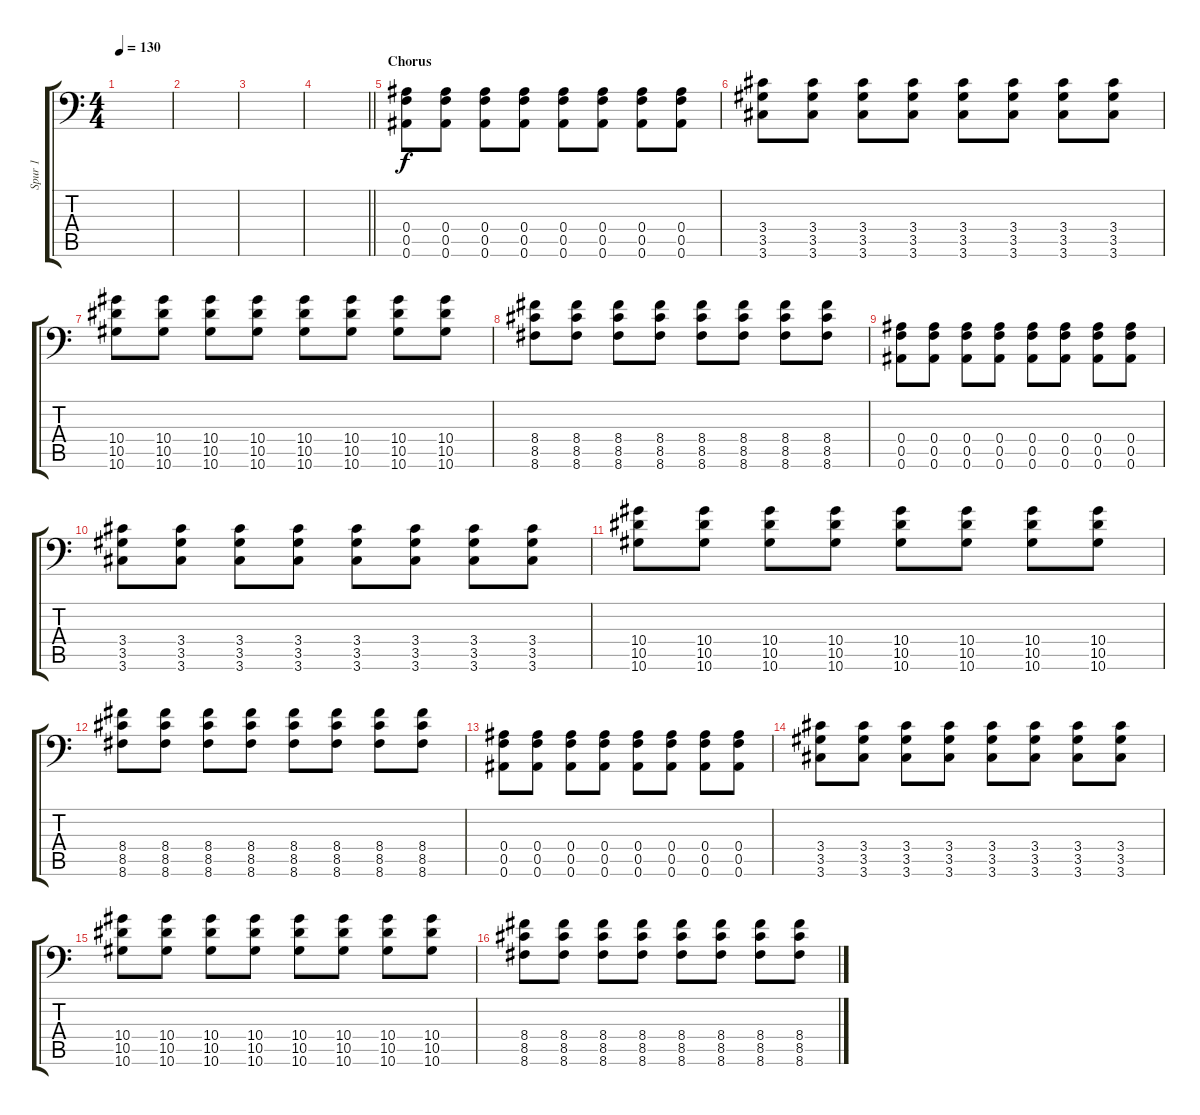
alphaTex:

\track ("Spur 1" "Spur 1") {instrument distortionguitar}
\staff {score tabs}
\tuning (C4 G3 Eb3 Bb2 F2 Bb1) {hide}
\ts (4 4)
\tempo 130
\clef f4
\ks c
|
|
|
\barLineRight lightlight
|
\section ("" "Chorus")
(0.4 0.5 0.6).8{dy f balance 0 instrument distortionguitar} (0.4 0.5 0.6).8 (0.4 0.5 0.6).8 (0.4 0.5 0.6).8 (0.4 0.5 0.6).8 (0.4 0.5 0.6).8 (0.4 0.5 0.6).8 (0.4 0.5 0.6).8 |
(3.4 3.5 3.6).8 (3.4 3.5 3.6).8 (3.4 3.5 3.6).8 (3.4 3.5 3.6).8 (3.4 3.5 3.6).8 (3.4 3.5 3.6).8 (3.4 3.5 3.6).8 (3.4 3.5 3.6).8 |
(10.4 10.5 10.6).8 (10.4 10.5 10.6).8 (10.4 10.5 10.6).8 (10.4 10.5 10.6).8 (10.4 10.5 10.6).8 (10.4 10.5 10.6).8 (10.4 10.5 10.6).8 (10.4 10.5 10.6).8 |
(8.4 8.5 8.6).8 (8.4 8.5 8.6).8 (8.4 8.5 8.6).8 (8.4 8.5 8.6).8 (8.4 8.5 8.6).8 (8.4 8.5 8.6).8 (8.4 8.5 8.6).8 (8.4 8.5 8.6).8 |
(0.4 0.5 0.6).8 (0.4 0.5 0.6).8 (0.4 0.5 0.6).8 (0.4 0.5 0.6).8 (0.4 0.5 0.6).8 (0.4 0.5 0.6).8 (0.4 0.5 0.6).8 (0.4 0.5 0.6).8 |
(3.4 3.5 3.6).8 (3.4 3.5 3.6).8 (3.4 3.5 3.6).8 (3.4 3.5 3.6).8 (3.4 3.5 3.6).8 (3.4 3.5 3.6).8 (3.4 3.5 3.6).8 (3.4 3.5 3.6).8 |
(10.4 10.5 10.6).8 (10.4 10.5 10.6).8 (10.4 10.5 10.6).8 (10.4 10.5 10.6).8 (10.4 10.5 10.6).8 (10.4 10.5 10.6).8 (10.4 10.5 10.6).8 (10.4 10.5 10.6).8 |
(8.4 8.5 8.6).8 (8.4 8.5 8.6).8 (8.4 8.5 8.6).8 (8.4 8.5 8.6).8 (8.4 8.5 8.6).8 (8.4 8.5 8.6).8 (8.4 8.5 8.6).8 (8.4 8.5 8.6).8 |
(0.4 0.5 0.6).8{balance 0 instrument distortionguitar} (0.4 0.5 0.6).8 (0.4 0.5 0.6).8 (0.4 0.5 0.6).8 (0.4 0.5 0.6).8 (0.4 0.5 0.6).8 (0.4 0.5 0.6).8 (0.4 0.5 0.6).8 |
(3.4 3.5 3.6).8 (3.4 3.5 3.6).8 (3.4 3.5 3.6).8 (3.4 3.5 3.6).8 (3.4 3.5 3.6).8 (3.4 3.5 3.6).8 (3.4 3.5 3.6).8 (3.4 3.5 3.6).8 |
(10.4 10.5 10.6).8 (10.4 10.5 10.6).8 (10.4 10.5 10.6).8 (10.4 10.5 10.6).8 (10.4 10.5 10.6).8 (10.4 10.5 10.6).8 (10.4 10.5 10.6).8 (10.4 10.5 10.6).8 |
(8.4 8.5 8.6).8 (8.4 8.5 8.6).8 (8.4 8.5 8.6).8 (8.4 8.5 8.6).8 (8.4 8.5 8.6).8 (8.4 8.5 8.6).8 (8.4 8.5 8.6).8 (8.4 8.5 8.6).8
